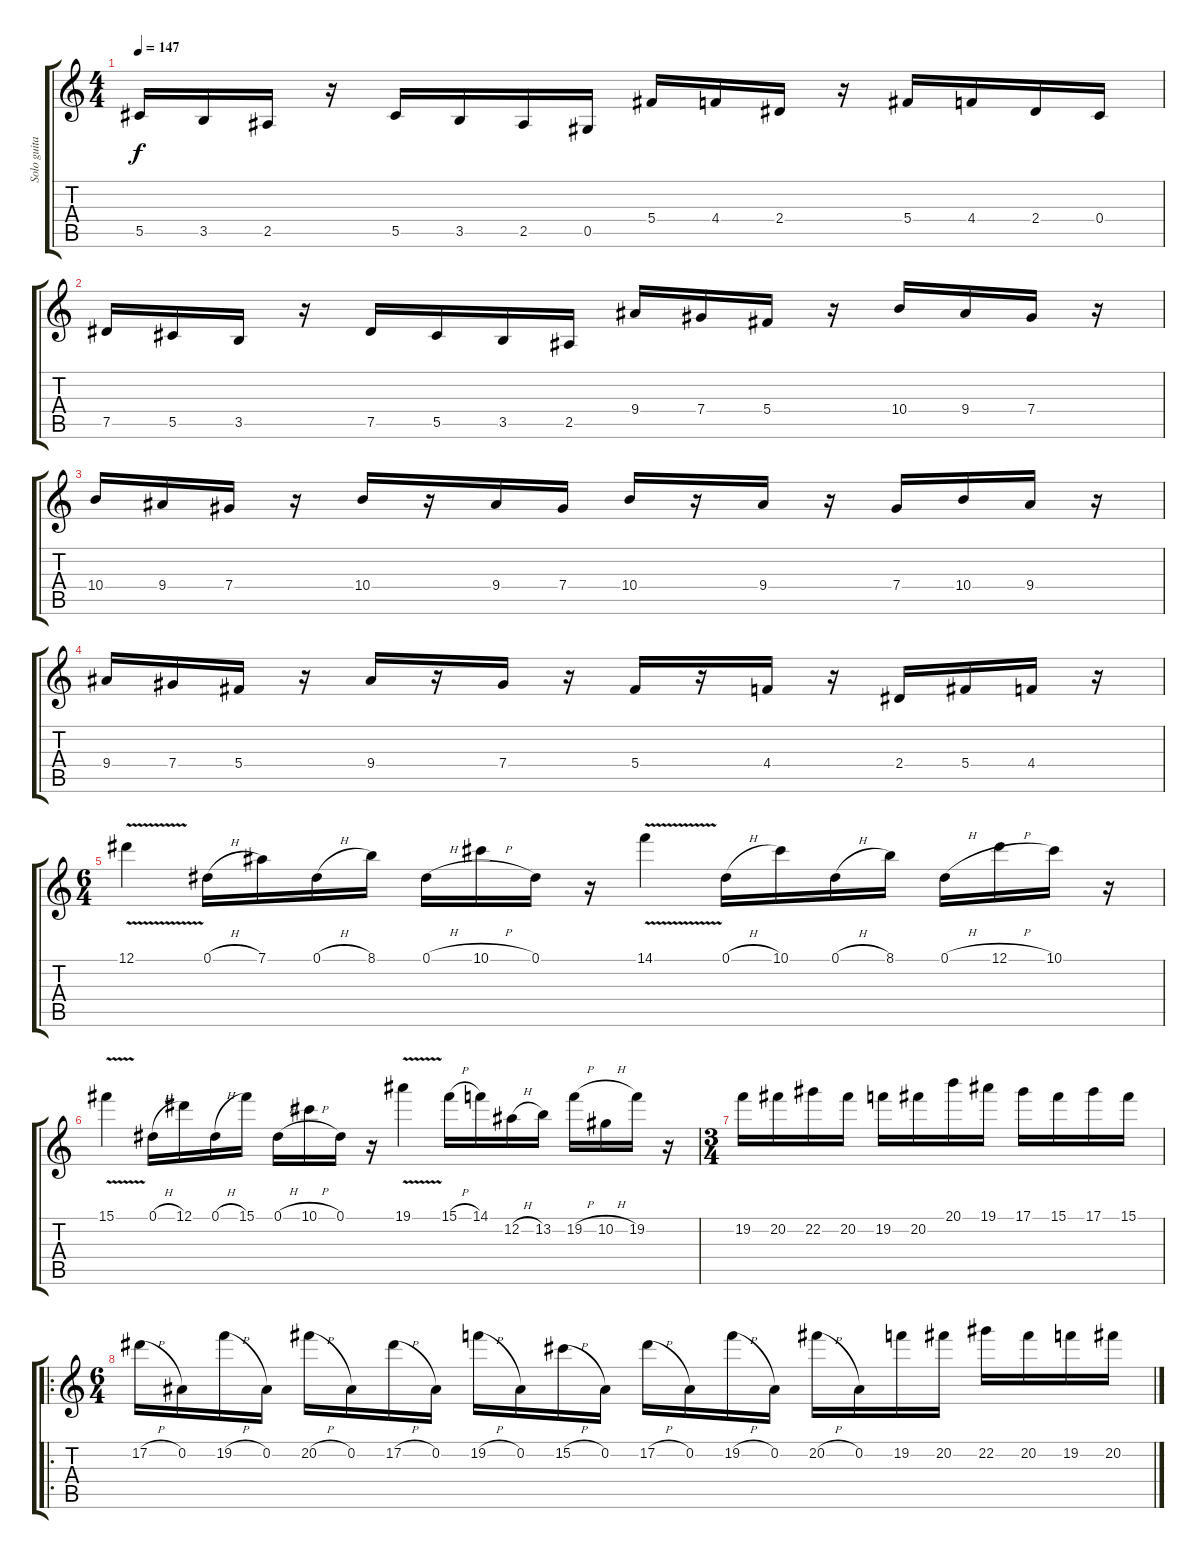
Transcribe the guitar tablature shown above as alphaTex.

\track ("Solo guitar" "Solo guita") {instrument distortionguitar}
\staff {score tabs}
\tuning (Eb4 Bb3 Gb3 Db3 Ab2 Eb2) {hide}
\ts (4 4)
\tempo 147
\clef g2
\ks c
5.5.16{dy f instrument distortionguitar} 3.5.16 2.5.16 r.16 5.5.16 3.5.16 2.5.16 0.5.16 5.4.16 4.4.16 2.4.16 r.16 5.4.16 4.4.16 2.4.16 0.4.16 |
7.5.16 5.5.16 3.5.16 r.16 7.5.16 5.5.16 3.5.16 2.5.16 9.4.16 7.4.16 5.4.16 r.16 10.4.16 9.4.16 7.4.16 r.16 |
10.4.16 9.4.16 7.4.16 r.16 10.4.16 r.16 9.4.16 7.4.16 10.4.16 r.16 9.4.16 r.16 7.4.16 10.4.16 9.4.16 r.16 |
9.4.16 7.4.16 5.4.16 r.16 9.4.16 r.16 7.4.16 r.16 5.4.16 r.16 4.4.16 r.16 2.4.16 5.4.16 4.4.16 r.16 |
\ts (6 4)
12.1{v}.4 0.1{h}.16 7.1.16 0.1{h}.16 8.1.16 0.1{h}.16 10.1{h}.16 0.1.16 r.16 14.1{v}.4 0.1{h}.16 10.1.16 0.1{h}.16 8.1.16 0.1{h}.16 12.1{h}.16 10.1.16 r.16 |
15.1{v}.4 0.1{h}.16 12.1.16 0.1{h}.16 15.1.16 0.1{h}.16 10.1{h}.16 0.1.16 r.16 19.1{v}.4 15.1{h}.16 14.1.16 12.2{h}.16 13.2.16 19.2{h}.16 10.2{h}.16 19.2.16 r.16 |
\ts (3 4)
19.2.16 20.2.16 22.2.16 20.2.16 19.2.16 20.2.16 20.1.16 19.1.16 17.1.16 15.1.16 17.1.16 15.1.16 |
\ro
\ts (6 4)
17.2{h}.16 0.2.16 19.2{h}.16 0.2.16 20.2{h}.16 0.2.16 17.2{h}.16 0.2.16 19.2{h}.16 0.2.16 15.2{h}.16 0.2.16 17.2{h}.16 0.2.16 19.2{h}.16 0.2.16 20.2{h}.16 0.2.16 19.2.16 20.2.16 22.2.16 20.2.16 19.2.16 20.2.16
